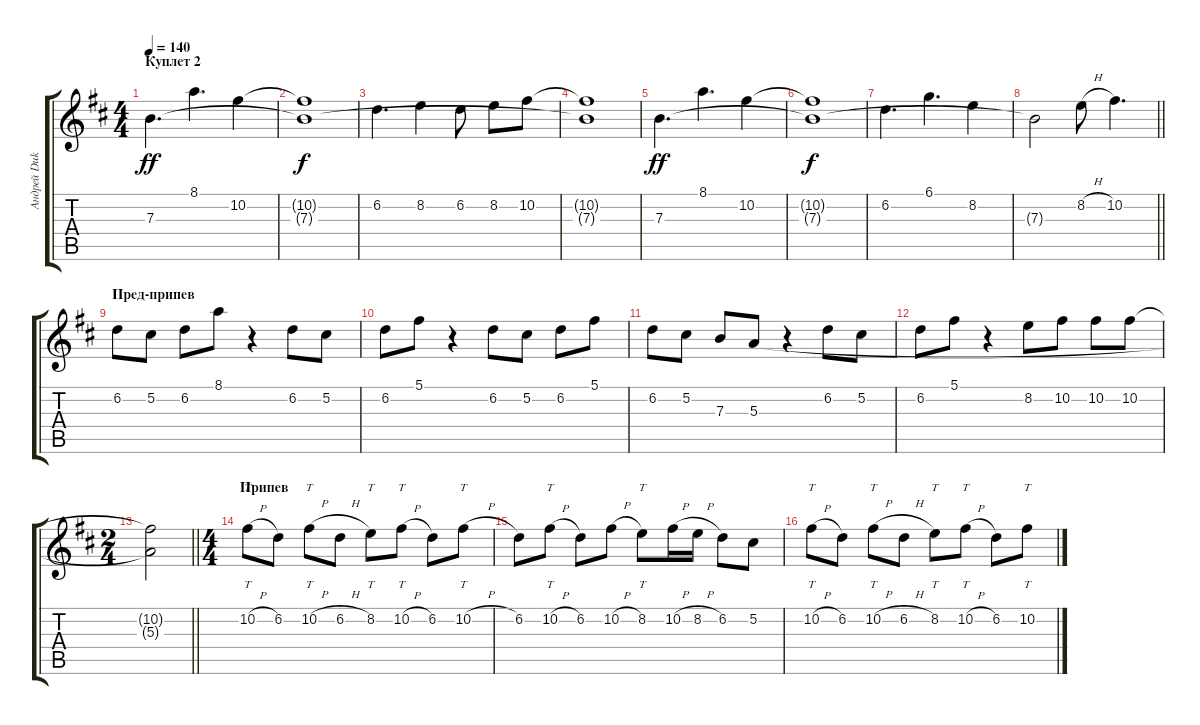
\track ("Андрей Duke Анисимов" "Андрей Duk") {instrument distortionguitar}
\staff {score tabs}
\tuning (Db4 Ab3 E3 B2 Gb2 B1) {hide}
\ts (4 4)
\section ("" "Куплет 2")
\tempo 140
\clef g2
\ks bminor
7.3.4{d dy ff instrument distortionguitar} 8.1.4{d} 10.2.4 |
(10.2{t} 7.3{t}).1{dy f} |
6.2.4{d} 8.2.4 6.2.8 8.2.8 10.2.8 |
(10.2{t} 7.3{t}).1 |
7.3.4{d dy ff} 8.1.4{d} 10.2.4 |
(10.2{t} 7.3{t}).1{dy f} |
6.2.4{d} 6.1.4{d} 8.2.4 |
\barLineRight lightlight
7.3{t}.2 8.2{h}.8 10.2.4{d} |
\section ("" "Пред-припев")
6.2.8 5.2.8 6.2.8 8.1.8 r.4 6.2.8 5.2.8 |
6.2.8 5.1.8 r.4 6.2.8 5.2.8 6.2.8 5.1.8 |
6.2.8 5.2.8 7.3.8 5.3.8 r.4 6.2.8 5.2.8 |
6.2.8 5.1.8 r.4 8.2.8 10.2.8 10.2.8 10.2.8 |
\ts (2 4)
\barLineRight lightlight
(10.2{t} 5.3{t}).2 |
\ts (4 4)
\section ("" "Припев")
10.2{h}.8{tt instrument distortionguitar} 6.2.8 10.2{h}.8{tt} 6.2{h}.8 8.2.8{tt} 10.2{h}.8{tt} 6.2.8 10.2{h}.8{tt} |
6.2.8 10.2{h}.8{tt} 6.2.8 10.2{h}.8 8.2.8{tt} 10.2{h}.16 8.2{h}.16 6.2.8 5.2.8 |
10.2{h}.8{tt} 6.2.8 10.2{h}.8{tt} 6.2{h}.8 8.2.8{tt} 10.2{h}.8{tt} 6.2.8 10.2{h}.8{tt}
